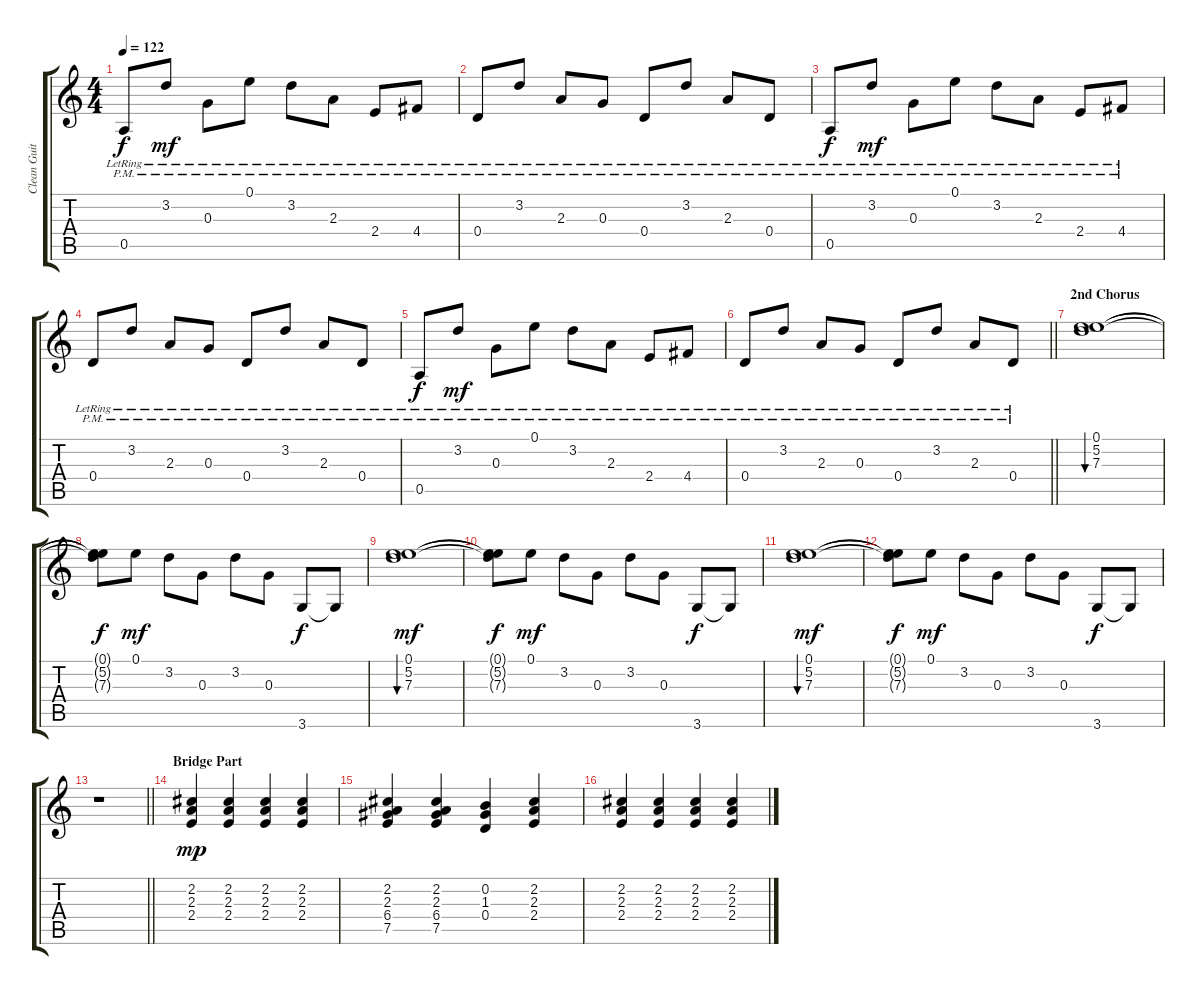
\track ("Clean Guitar" "Clean Guit") {instrument electricguitarclean}
\staff {score tabs}
\tuning (E4 B3 G3 D3 A2 E2) {hide}
\ts (4 4)
\tempo 122
\clef g2
\ks c
0.5{pm lr}.8{dy f} 3.2{pm lr}.8{dy mf} 0.3{pm lr}.8 0.1{pm lr}.8 3.2{pm lr}.8 2.3{pm lr}.8 2.4{pm lr}.8 4.4{pm lr}.8 |
0.4{pm lr}.8 3.2{pm lr}.8 2.3{pm lr}.8 0.3{pm lr}.8 0.4{pm lr}.8 3.2{pm lr}.8 2.3{pm lr}.8 0.4{pm lr}.8 |
0.5{pm lr}.8{dy f} 3.2{pm lr}.8{dy mf} 0.3{pm lr}.8 0.1{pm lr}.8 3.2{pm lr}.8 2.3{pm lr}.8 2.4{pm lr}.8 4.4{pm lr}.8 |
0.4{pm lr}.8 3.2{pm lr}.8 2.3{pm lr}.8 0.3{pm lr}.8 0.4{pm lr}.8 3.2{pm lr}.8 2.3{pm lr}.8 0.4{pm lr}.8 |
0.5{pm lr}.8{dy f} 3.2{pm lr}.8{dy mf} 0.3{pm lr}.8 0.1{pm lr}.8 3.2{pm lr}.8 2.3{pm lr}.8 2.4{pm lr}.8 4.4{pm lr}.8 |
\barLineRight lightlight
0.4{pm lr}.8 3.2{pm lr}.8 2.3{pm lr}.8 0.3{pm lr}.8 0.4{pm lr}.8 3.2{pm lr}.8 2.3{pm lr}.8 0.4{pm lr}.8 |
\section ("" "2nd Chorus")
(0.1 5.2 7.3).1{bu 120} |
(0.1{t} 5.2{t} 7.3{t}).8{dy f} 0.1.8{dy mf} 3.2.8 0.3.8 3.2.8 0.3.8 3.6.8{dy f} 3.6{t}.8 |
(0.1 5.2 7.3).1{bu 120 dy mf} |
(0.1{t} 5.2{t} 7.3{t}).8{dy f} 0.1.8{dy mf} 3.2.8 0.3.8 3.2.8 0.3.8 3.6.8{dy f} 3.6{t}.8 |
(0.1 5.2 7.3).1{bu 120 dy mf} |
(0.1{t} 5.2{t} 7.3{t}).8{dy f} 0.1.8{dy mf} 3.2.8 0.3.8 3.2.8 0.3.8 3.6.8{dy f} 3.6{t}.8 |
\barLineRight lightlight
r.1 |
\section ("" "Bridge Part")
(2.2 2.3 2.4).4{dy mp} (2.2 2.3 2.4).4 (2.2 2.3 2.4).4 (2.2 2.3 2.4).4 |
(2.2 2.3 6.4 7.5).4 (2.2 2.3 6.4 7.5).4 (0.2 1.3 0.4).4 (2.2 2.3 2.4).4 |
(2.2 2.3 2.4).4 (2.2 2.3 2.4).4 (2.2 2.3 2.4).4 (2.2 2.3 2.4).4
